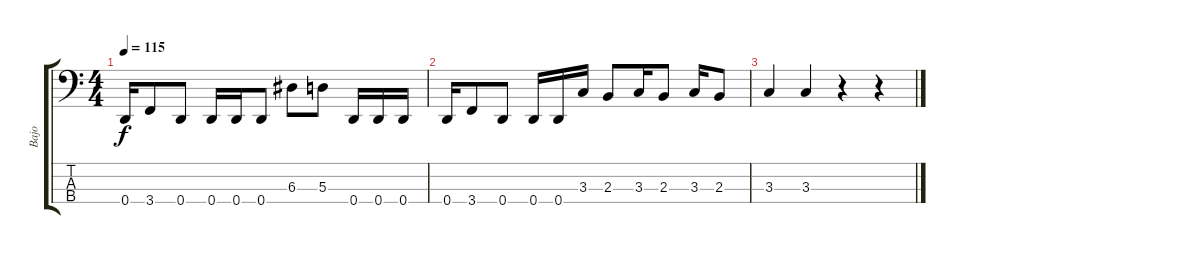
\track ("Bajo" "Bajo") {instrument electricbasspick}
\staff {score tabs}
\tuning (G2 D2 A1 D1) {hide}
\ts (4 4)
\tempo 115
\clef f4
\ks c
0.4.16{dy f} 3.4.8 0.4.8 0.4.16 0.4.16 0.4.8 6.3.8 5.3.8 0.4.16 0.4.16 0.4.16 |
0.4.16 3.4.8 0.4.8 0.4.16 0.4.16 3.3.16 2.3.8 3.3.16 2.3.8 3.3.16 2.3.8 |
3.3.4{instrument slapbass1} 3.3.4 r.4 r.4
